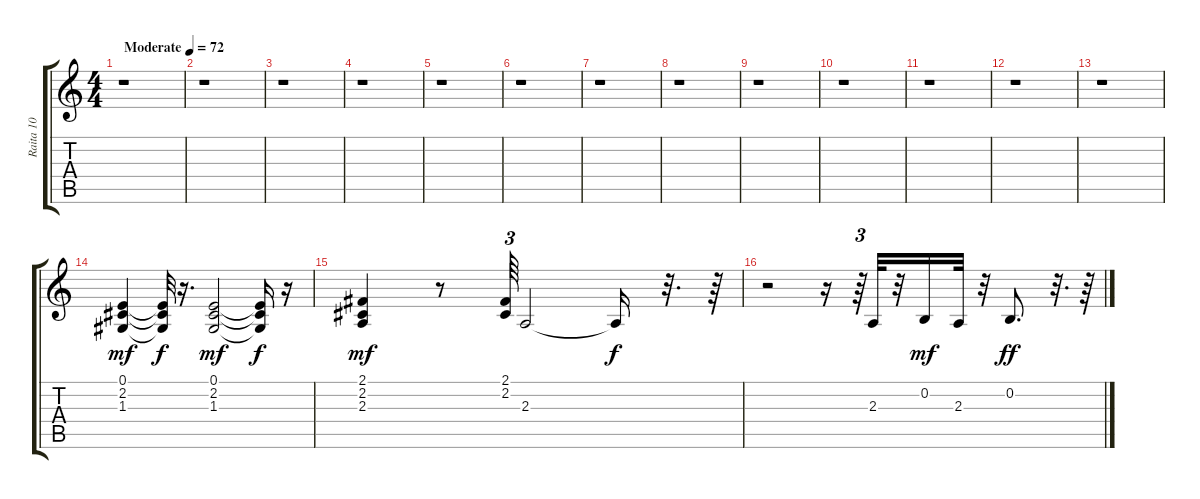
\track ("Raita 10" "Raita 10") {instrument stringensemble1}
\staff {score tabs}
\tuning (E4 B3 G3 D3 A2 E2) {hide}
\ts (4 4)
\tempo (72 "Moderate")
\clef g2
\ks c
r.1{dy mf instrument stringensemble1} |
r.1 |
r.1 |
r.1 |
r.1 |
r.1 |
r.1 |
r.1 |
r.1 |
r.1 |
r.1 |
r.1 |
r.1 |
(0.1 2.2 1.3).4 (0.1{t} 2.2{t} 1.3{t}).32{dy f} r.16{d} (0.1 2.2 1.3).2{dy mf} (0.1{t} 2.2{t} 1.3{t}).16{dy f} r.16 |
(2.1 2.2 2.3).4{dy mf} r.8 (2.1 2.2).64{tu (3 2)} 2.3.2 2.3{t}.16{dy f} r.32{d} r.64 |
r.2 r.16 r.64{tu (3 2)} 2.3.32 r.32 0.2.16{dy mf} 2.3.32 r.32 0.2.8{d dy ff} r.32{d} r.64
